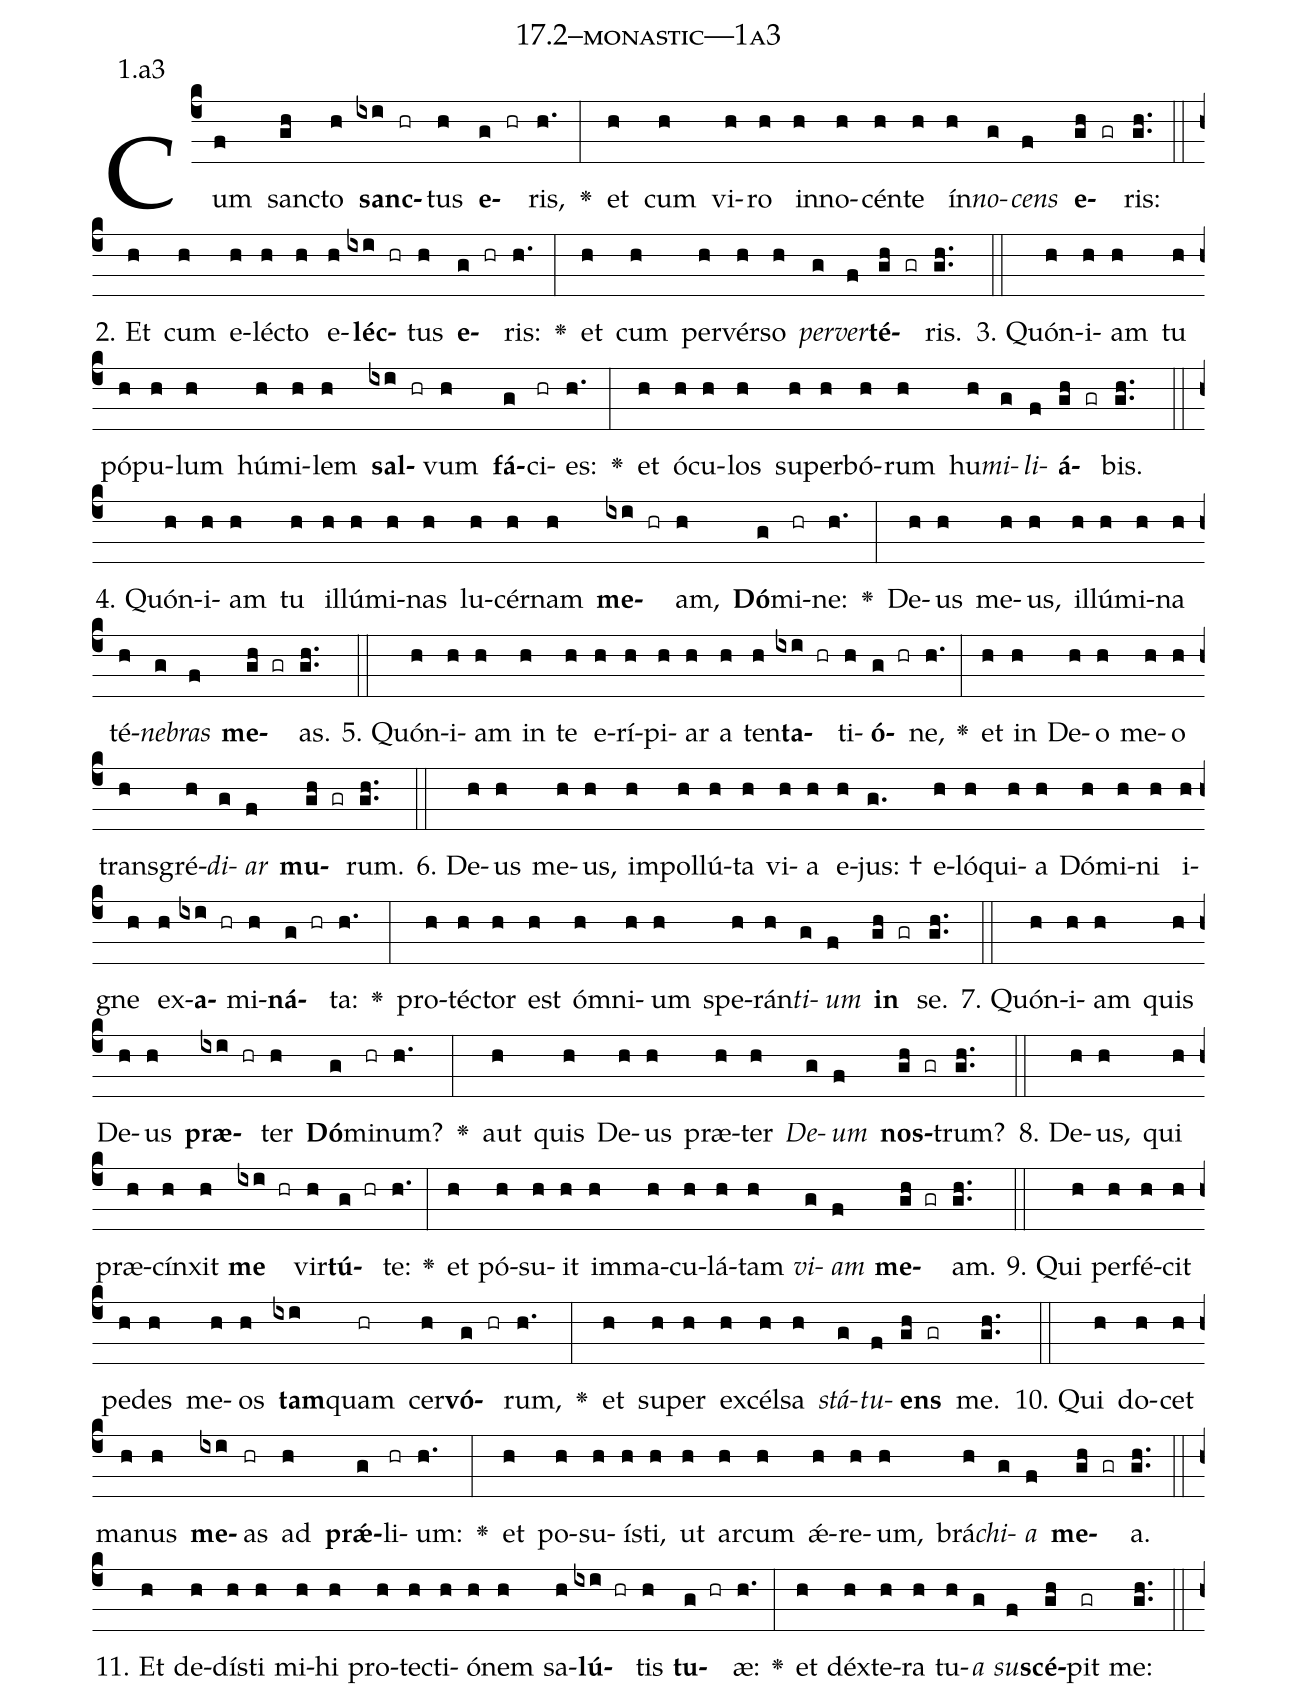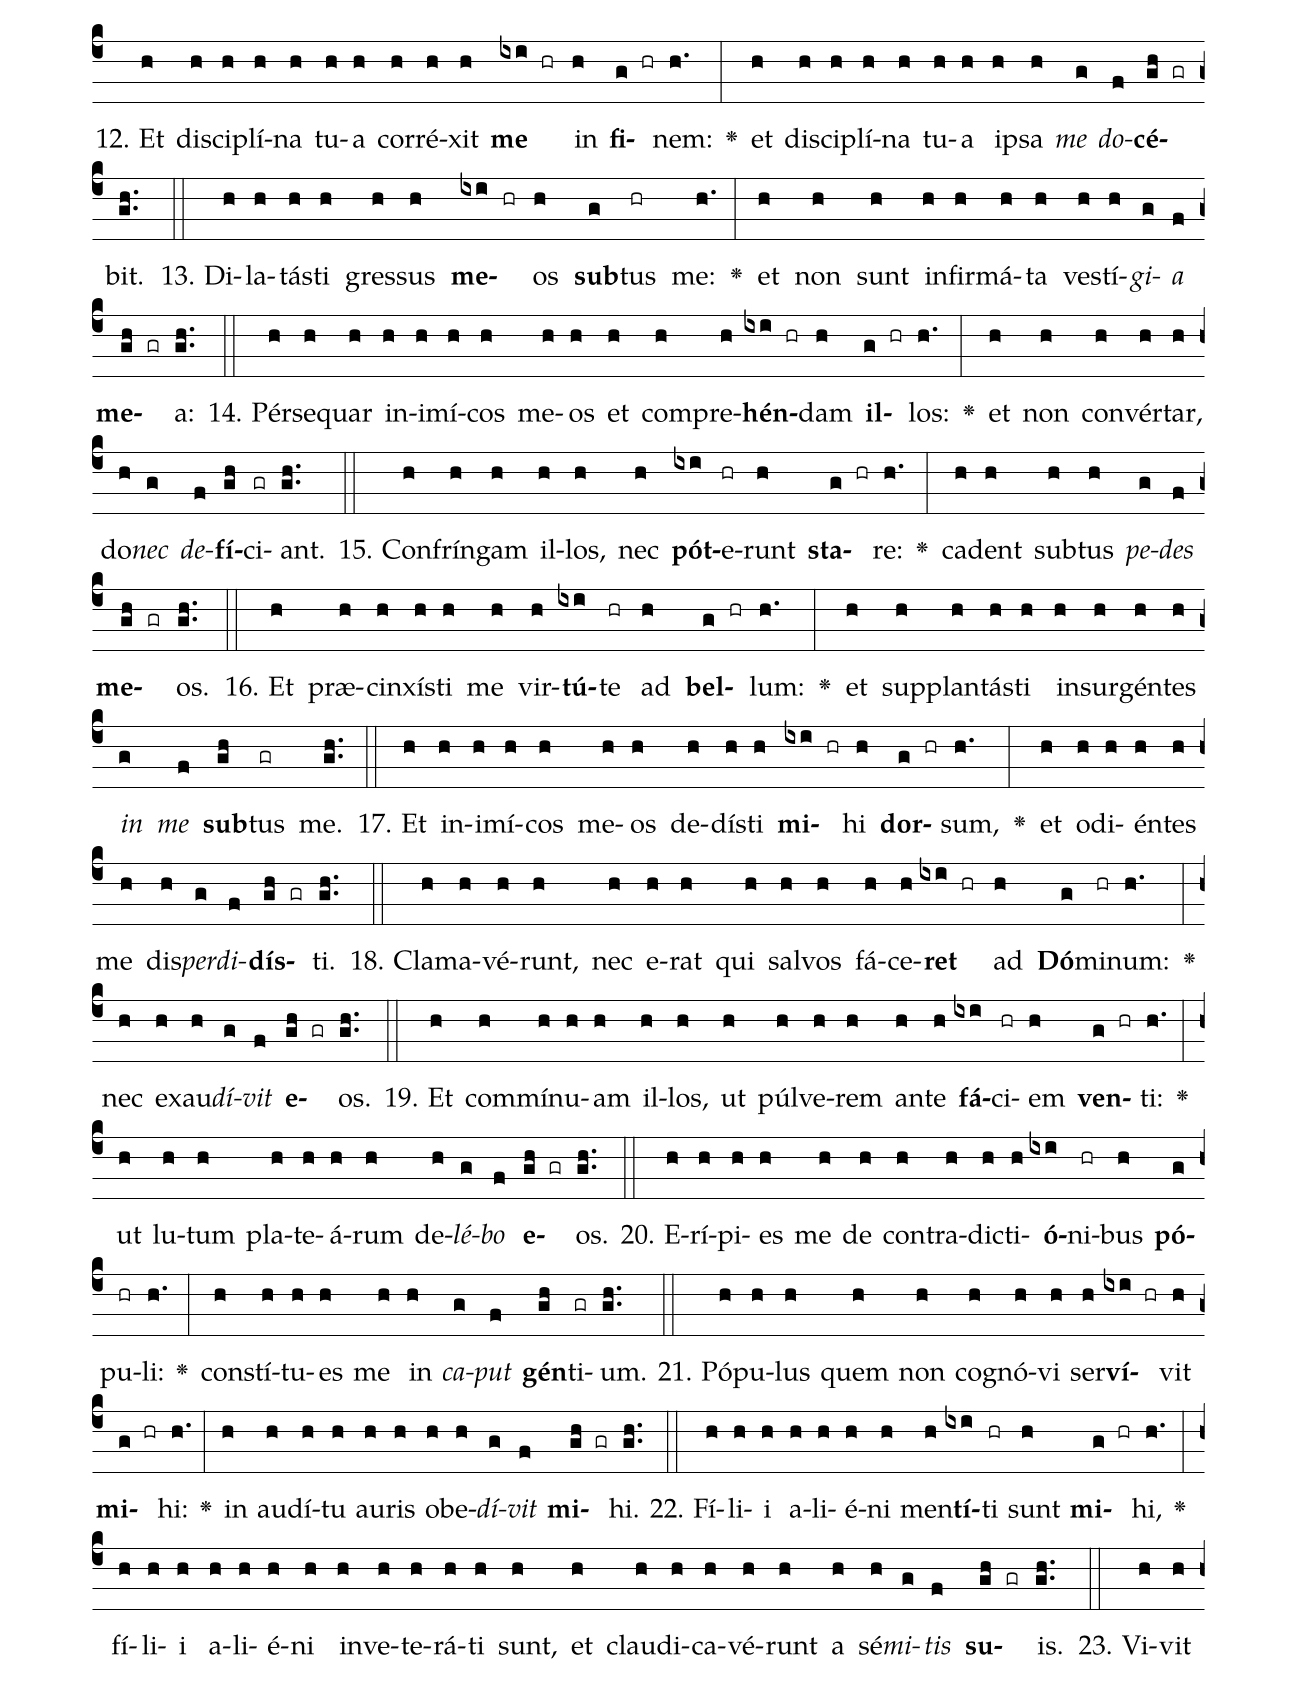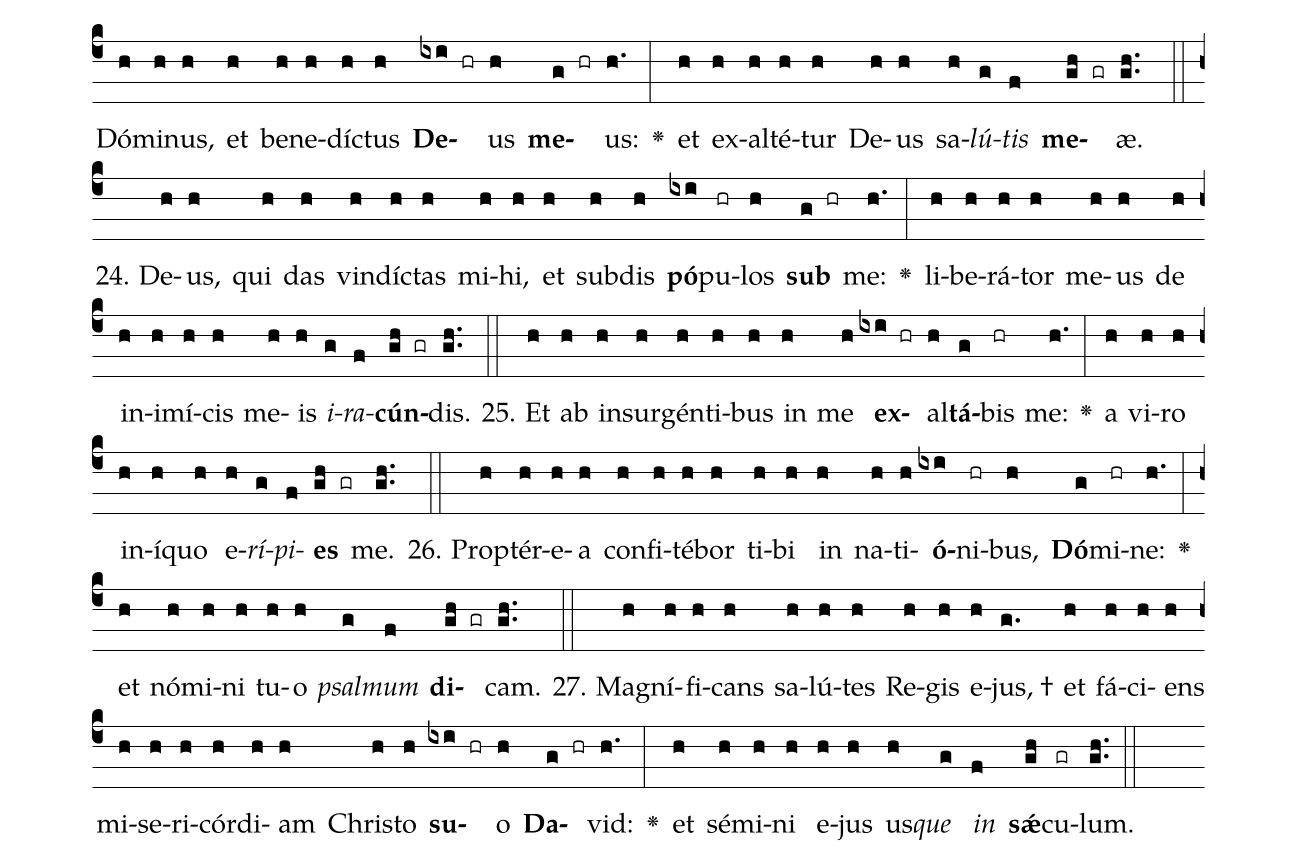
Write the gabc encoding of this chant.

name: 17.2--monastic---1a3;
annotation: 1.a3;
%%
(c4)Cum(f) sanc(gh)to(h) <b>sanc</b>(ixi hr)tus(h) <b>e</b>(g hr)ris,(h.) <v>\greheightstar</v>(:) et(h) cum(h) vi(h)ro(h) in(h)no(h)cén(h)te(h) ín(h)<i>no</i>(g)<i>cens</i>(f) <b>e</b>(gh gr)ris:(gh..) (::)
2. Et(h) cum(h) e(h)léc(h)to(h) e(h)<b>léc</b>(ixi hr)tus(h) <b>e</b>(g hr)ris:(h.) <v>\greheightstar</v>(:) et(h) cum(h) per(h)vér(h)so(h) <i>per</i>(g)<i>ver</i>(f)<b>té</b>(gh gr)ris.(gh..) (::)
3. Quón(h)i(h)am(h) tu(h) pó(h)pu(h)lum(h) hú(h)mi(h)lem(h) <b>sal</b>(ixi hr)vum(h) <b>fá</b>(g)ci(hr)es:(h.) <v>\greheightstar</v>(:) et(h) ó(h)cu(h)los(h) su(h)per(h)bó(h)rum(h) hu(h)<i>mi</i>(g)<i>li</i>(f)<b>á</b>(gh gr)bis.(gh..) (::)
4. Quón(h)i(h)am(h) tu(h) il(h)lú(h)mi(h)nas(h) lu(h)cér(h)nam(h) <b>me</b>(ixi hr)am,(h) <b>Dó</b>(g)mi(hr)ne:(h.) <v>\greheightstar</v>(:) De(h)us(h) me(h)us,(h) il(h)lú(h)mi(h)na(h) té(h)<i>ne</i>(g)<i>bras</i>(f) <b>me</b>(gh gr)as.(gh..) (::)
5. Quón(h)i(h)am(h) in(h) te(h) e(h)rí(h)pi(h)ar(h) a(h) ten(h)<b>ta</b>(ixi hr)ti(h)<b>ó</b>(g hr)ne,(h.) <v>\greheightstar</v>(:) et(h) in(h) De(h)o(h) me(h)o(h) trans(h)gré(h)<i>di</i>(g)<i>ar</i>(f) <b>mu</b>(gh gr)rum.(gh..) (::)
6. De(h)us(h) me(h)us,(h) im(h)pol(h)lú(h)ta(h) vi(h)a(h) e(h)jus: †(g.) e(h)ló(h)qui(h)a(h) Dó(h)mi(h)ni(h) i(h)gne(h) ex(h)<b>a</b>(ixi hr)mi(h)<b>ná</b>(g hr)ta:(h.) <v>\greheightstar</v>(:) pro(h)téc(h)tor(h) est(h) óm(h)ni(h)um(h) spe(h)rán(h)<i>ti</i>(g)<i>um</i>(f) <b>in</b>(gh gr) se.(gh..) (::)
7. Quón(h)i(h)am(h) quis(h) De(h)us(h) <b>præ</b>(ixi hr)ter(h) <b>Dó</b>(g)mi(hr)num?(h.) <v>\greheightstar</v>(:) aut(h) quis(h) De(h)us(h) præ(h)ter(h) <i>De</i>(g)<i>um</i>(f) <b>nos</b>(gh gr)trum?(gh..) (::)
8. De(h)us,(h) qui(h) præ(h)cín(h)xit(h) <b>me</b>(ixi hr) vir(h)<b>tú</b>(g hr)te:(h.) <v>\greheightstar</v>(:) et(h) pó(h)su(h)it(h) im(h)ma(h)cu(h)lá(h)tam(h) <i>vi</i>(g)<i>am</i>(f) <b>me</b>(gh gr)am.(gh..) (::)
9. Qui(h) per(h)fé(h)cit(h) pe(h)des(h) me(h)os(h) <b>tam</b>(ixi)quam(hr) cer(h)<b>vó</b>(g hr)rum,(h.) <v>\greheightstar</v>(:) et(h) su(h)per(h) ex(h)cél(h)sa(h) <i>stá</i>(g)<i>tu</i>(f)<b>ens</b>(gh gr) me.(gh..) (::)
10. Qui(h) do(h)cet(h) ma(h)nus(h) <b>me</b>(ixi)as(hr) ad(h) <b>prǽ</b>(g)li(hr)um:(h.) <v>\greheightstar</v>(:) et(h) po(h)su(h)ís(h)ti,(h) ut(h) ar(h)cum(h) ǽ(h)re(h)um,(h) brá(h)<i>chi</i>(g)<i>a</i>(f) <b>me</b>(gh gr)a.(gh..) (::)
11. Et(h) de(h)dís(h)ti(h) mi(h)hi(h) pro(h)tec(h)ti(h)ó(h)nem(h) sa(h)<b>lú</b>(ixi hr)tis(h) <b>tu</b>(g hr)æ:(h.) <v>\greheightstar</v>(:) et(h) déx(h)te(h)ra(h) tu(h)<i>a</i>(g) <i>su</i>(f)<b>scé</b>(gh)pit(gr) me:(gh..) (::)
12. Et(h) di(h)sci(h)plí(h)na(h) tu(h)a(h) cor(h)ré(h)xit(h) <b>me</b>(ixi hr) in(h) <b>fi</b>(g hr)nem:(h.) <v>\greheightstar</v>(:) et(h) di(h)sci(h)plí(h)na(h) tu(h)a(h) ip(h)sa(h) <i>me</i>(g) <i>do</i>(f)<b>cé</b>(gh gr)bit.(gh..) (::)
13. Di(h)la(h)tás(h)ti(h) gres(h)sus(h) <b>me</b>(ixi hr)os(h) <b>sub</b>(g)tus(hr) me:(h.) <v>\greheightstar</v>(:) et(h) non(h) sunt(h) in(h)fir(h)má(h)ta(h) ves(h)tí(h)<i>gi</i>(g)<i>a</i>(f) <b>me</b>(gh gr)a:(gh..) (::)
14. Pér(h)se(h)quar(h) in(h)i(h)mí(h)cos(h) me(h)os(h) et(h) com(h)pre(h)<b>hén</b>(ixi hr)dam(h) <b>il</b>(g hr)los:(h.) <v>\greheightstar</v>(:) et(h) non(h) con(h)vér(h)tar,(h) do(h)<i>nec</i>(g) <i>de</i>(f)<b>fí</b>(gh)ci(gr)ant.(gh..) (::)
15. Con(h)frín(h)gam(h) il(h)los,(h) nec(h) <b>pót</b>(ixi)e(hr)runt(h) <b>sta</b>(g hr)re:(h.) <v>\greheightstar</v>(:) ca(h)dent(h) sub(h)tus(h) <i>pe</i>(g)<i>des</i>(f) <b>me</b>(gh gr)os.(gh..) (::)
16. Et(h) præ(h)cin(h)xís(h)ti(h) me(h) vir(h)<b>tú</b>(ixi)te(hr) ad(h) <b>bel</b>(g hr)lum:(h.) <v>\greheightstar</v>(:) et(h) sup(h)plan(h)tás(h)ti(h) in(h)sur(h)gén(h)tes(h) <i>in</i>(g) <i>me</i>(f) <b>sub</b>(gh)tus(gr) me.(gh..) (::)
17. Et(h) in(h)i(h)mí(h)cos(h) me(h)os(h) de(h)dís(h)ti(h) <b>mi</b>(ixi hr)hi(h) <b>dor</b>(g hr)sum,(h.) <v>\greheightstar</v>(:) et(h) o(h)di(h)én(h)tes(h) me(h) dis(h)<i>per</i>(g)<i>di</i>(f)<b>dís</b>(gh gr)ti.(gh..) (::)
18. Cla(h)ma(h)vé(h)runt,(h) nec(h) e(h)rat(h) qui(h) sal(h)vos(h) fá(h)ce(h)<b>ret</b>(ixi hr) ad(h) <b>Dó</b>(g)mi(hr)num:(h.) <v>\greheightstar</v>(:) nec(h) ex(h)au(h)<i>dí</i>(g)<i>vit</i>(f) <b>e</b>(gh gr)os.(gh..) (::)
19. Et(h) com(h)mí(h)nu(h)am(h) il(h)los,(h) ut(h) púl(h)ve(h)rem(h) an(h)te(h) <b>fá</b>(ixi)ci(hr)em(h) <b>ven</b>(g hr)ti:(h.) <v>\greheightstar</v>(:) ut(h) lu(h)tum(h) pla(h)te(h)á(h)rum(h) de(h)<i>lé</i>(g)<i>bo</i>(f) <b>e</b>(gh gr)os.(gh..) (::)
20. E(h)rí(h)pi(h)es(h) me(h) de(h) con(h)tra(h)dic(h)ti(h)<b>ó</b>(ixi)ni(hr)bus(h) <b>pó</b>(g)pu(hr)li:(h.) <v>\greheightstar</v>(:) con(h)stí(h)tu(h)es(h) me(h) in(h) <i>ca</i>(g)<i>put</i>(f) <b>gén</b>(gh)ti(gr)um.(gh..) (::)
21. Pó(h)pu(h)lus(h) quem(h) non(h) co(h)gnó(h)vi(h) ser(h)<b>ví</b>(ixi hr)vit(h) <b>mi</b>(g hr)hi:(h.) <v>\greheightstar</v>(:) in(h) au(h)dí(h)tu(h) au(h)ris(h) ob(h)e(h)<i>dí</i>(g)<i>vit</i>(f) <b>mi</b>(gh gr)hi.(gh..) (::)
22. Fí(h)li(h)i(h) a(h)li(h)é(h)ni(h) men(h)<b>tí</b>(ixi)ti(hr) sunt(h) <b>mi</b>(g hr)hi,(h.) <v>\greheightstar</v>(:) fí(h)li(h)i(h) a(h)li(h)é(h)ni(h) in(h)ve(h)te(h)rá(h)ti(h) sunt,(h) et(h) clau(h)di(h)ca(h)vé(h)runt(h) a(h) sé(h)<i>mi</i>(g)<i>tis</i>(f) <b>su</b>(gh gr)is.(gh..) (::)
23. Vi(h)vit(h) Dó(h)mi(h)nus,(h) et(h) be(h)ne(h)díc(h)tus(h) <b>De</b>(ixi hr)us(h) <b>me</b>(g hr)us:(h.) <v>\greheightstar</v>(:) et(h) ex(h)al(h)té(h)tur(h) De(h)us(h) sa(h)<i>lú</i>(g)<i>tis</i>(f) <b>me</b>(gh gr)æ.(gh..) (::)
24. De(h)us,(h) qui(h) das(h) vin(h)díc(h)tas(h) mi(h)hi,(h) et(h) sub(h)dis(h) <b>pó</b>(ixi)pu(hr)los(h) <b>sub</b>(g hr) me:(h.) <v>\greheightstar</v>(:) li(h)be(h)rá(h)tor(h) me(h)us(h) de(h) in(h)i(h)mí(h)cis(h) me(h)is(h) <i>i</i>(g)<i>ra</i>(f)<b>cún</b>(gh gr)dis.(gh..) (::)
25. Et(h) ab(h) in(h)sur(h)gén(h)ti(h)bus(h) in(h) me(h) <b>ex</b>(ixi hr)al(h)<b>tá</b>(g)bis(hr) me:(h.) <v>\greheightstar</v>(:) a(h) vi(h)ro(h) in(h)í(h)quo(h) e(h)<i>rí</i>(g)<i>pi</i>(f)<b>es</b>(gh gr) me.(gh..) (::)
26. Prop(h)tér(h)e(h)a(h) con(h)fi(h)té(h)bor(h) ti(h)bi(h) in(h) na(h)ti(h)<b>ó</b>(ixi)ni(hr)bus,(h) <b>Dó</b>(g)mi(hr)ne:(h.) <v>\greheightstar</v>(:) et(h) nó(h)mi(h)ni(h) tu(h)o(h) <i>psal</i>(g)<i>mum</i>(f) <b>di</b>(gh gr)cam.(gh..) (::)
27. Ma(h)gní(h)fi(h)cans(h) sa(h)lú(h)tes(h) Re(h)gis(h) e(h)jus, †(g.) et(h) fá(h)ci(h)ens(h) mi(h)se(h)ri(h)cór(h)di(h)am(h) Chris(h)to(h) <b>su</b>(ixi hr)o(h) <b>Da</b>(g hr)vid:(h.) <v>\greheightstar</v>(:) et(h) sé(h)mi(h)ni(h) e(h)jus(h) us(h)<i>que</i>(g) <i>in</i>(f) <b>sǽ</b>(gh)cu(gr)lum.(gh..) (::)
